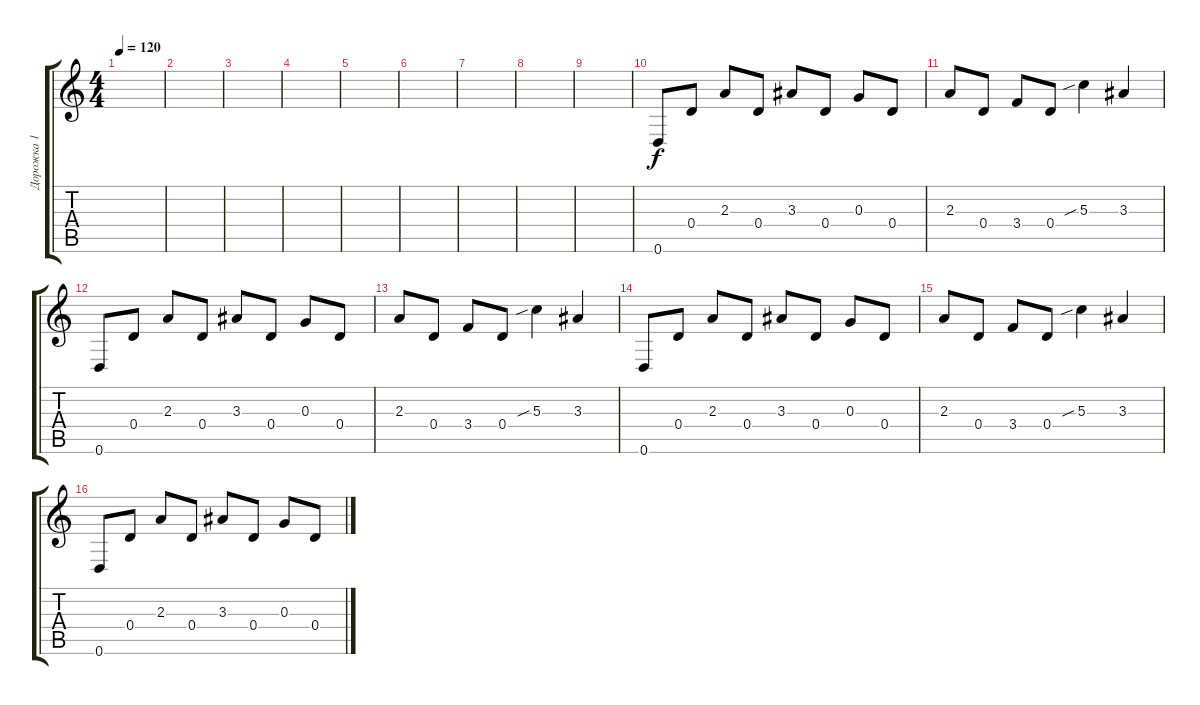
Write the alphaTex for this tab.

\track ("Дорожка 1" "Дорожка 1") {instrument acousticguitarsteel}
\staff {score tabs}
\tuning (E4 B3 G3 D3 A2 D2) {hide}
\ts (4 4)
\tempo 120
\clef g2
\ks c
|
|
|
|
|
|
|
|
|
0.6.8 0.4.8 2.3.8 0.4.8 3.3.8 0.4.8 0.3.8 0.4.8 |
2.3.8 0.4.8 3.4.8 0.4.8 5.3{sib}.4 3.3.4 |
0.6.8 0.4.8 2.3.8 0.4.8 3.3.8 0.4.8 0.3.8 0.4.8 |
2.3.8 0.4.8 3.4.8 0.4.8 5.3{sib}.4 3.3.4 |
0.6.8 0.4.8 2.3.8 0.4.8 3.3.8 0.4.8 0.3.8 0.4.8 |
2.3.8 0.4.8 3.4.8 0.4.8 5.3{sib}.4 3.3.4 |
0.6.8 0.4.8 2.3.8 0.4.8 3.3.8 0.4.8 0.3.8 0.4.8
